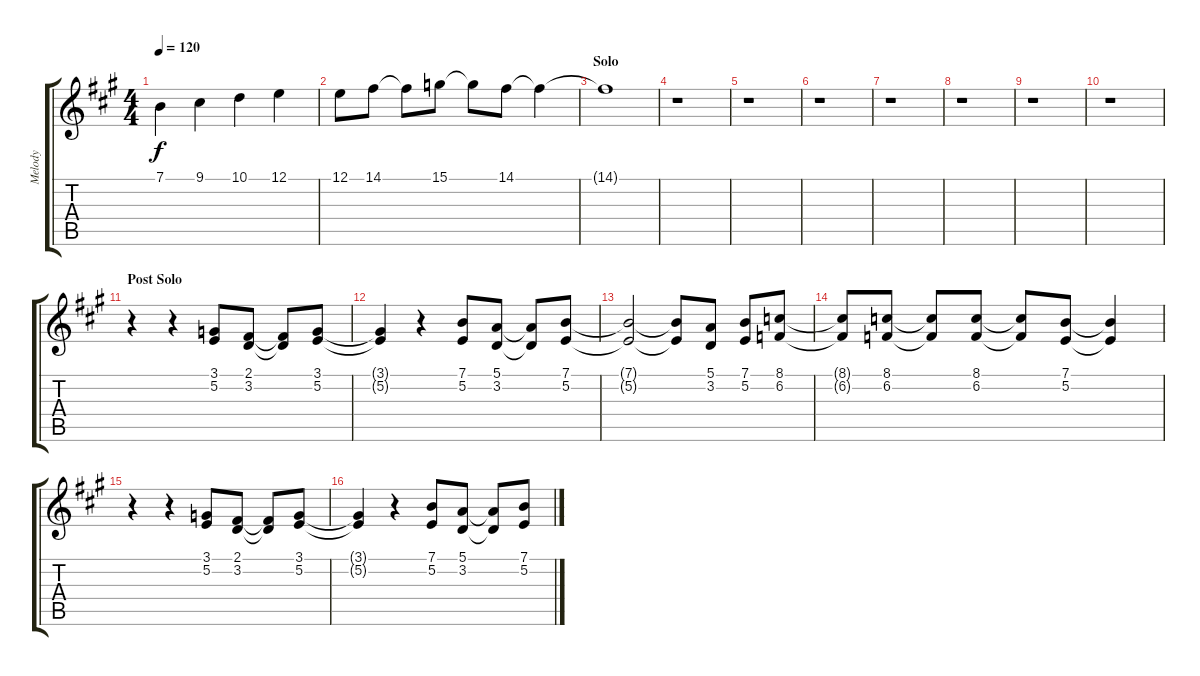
\track ("Melody" "Melody") {instrument lead2sawtooth}
\staff {score tabs}
\tuning (E4 B3 G3 D3 A2 E2) {hide}
\ts (4 4)
\tempo 120
\clef g2
\ks a
7.1.4{dy f} 9.1.4 10.1.4 12.1.4 |
12.1.8 14.1.8 14.1{t}.8 15.1.8 15.1{t}.8 14.1.8 14.1{t}.4 |
\section ("" "Solo")
14.1{t}.1 |
r.1 |
r.1 |
r.1 |
r.1 |
r.1 |
r.1 |
r.1 |
\section ("" "Post Solo")
r.4 r.4 (3.1 5.2).8 (2.1 3.2).8 (2.1{t} 3.2{t}).8 (3.1 5.2).8 |
(3.1{t} 5.2{t}).4 r.4 (7.1 5.2).8 (5.1 3.2).8 (5.1{t} 3.2{t}).8 (7.1 5.2).8 |
(7.1{t} 5.2{t}).2 (7.1{t} 5.2{t}).8 (5.1 3.2).8 (7.1 5.2).8 (8.1 6.2).8 |
(8.1{t} 6.2{t}).8 (8.1 6.2).8 (8.1{t} 6.2{t}).8 (8.1 6.2).8 (8.1{t} 6.2{t}).8 (7.1 5.2).8 (7.1{t} 5.2{t}).4 |
r.4 r.4 (3.1 5.2).8 (2.1 3.2).8 (2.1{t} 3.2{t}).8 (3.1 5.2).8 |
(3.1{t} 5.2{t}).4 r.4 (7.1 5.2).8 (5.1 3.2).8 (5.1{t} 3.2{t}).8 (7.1 5.2).8
